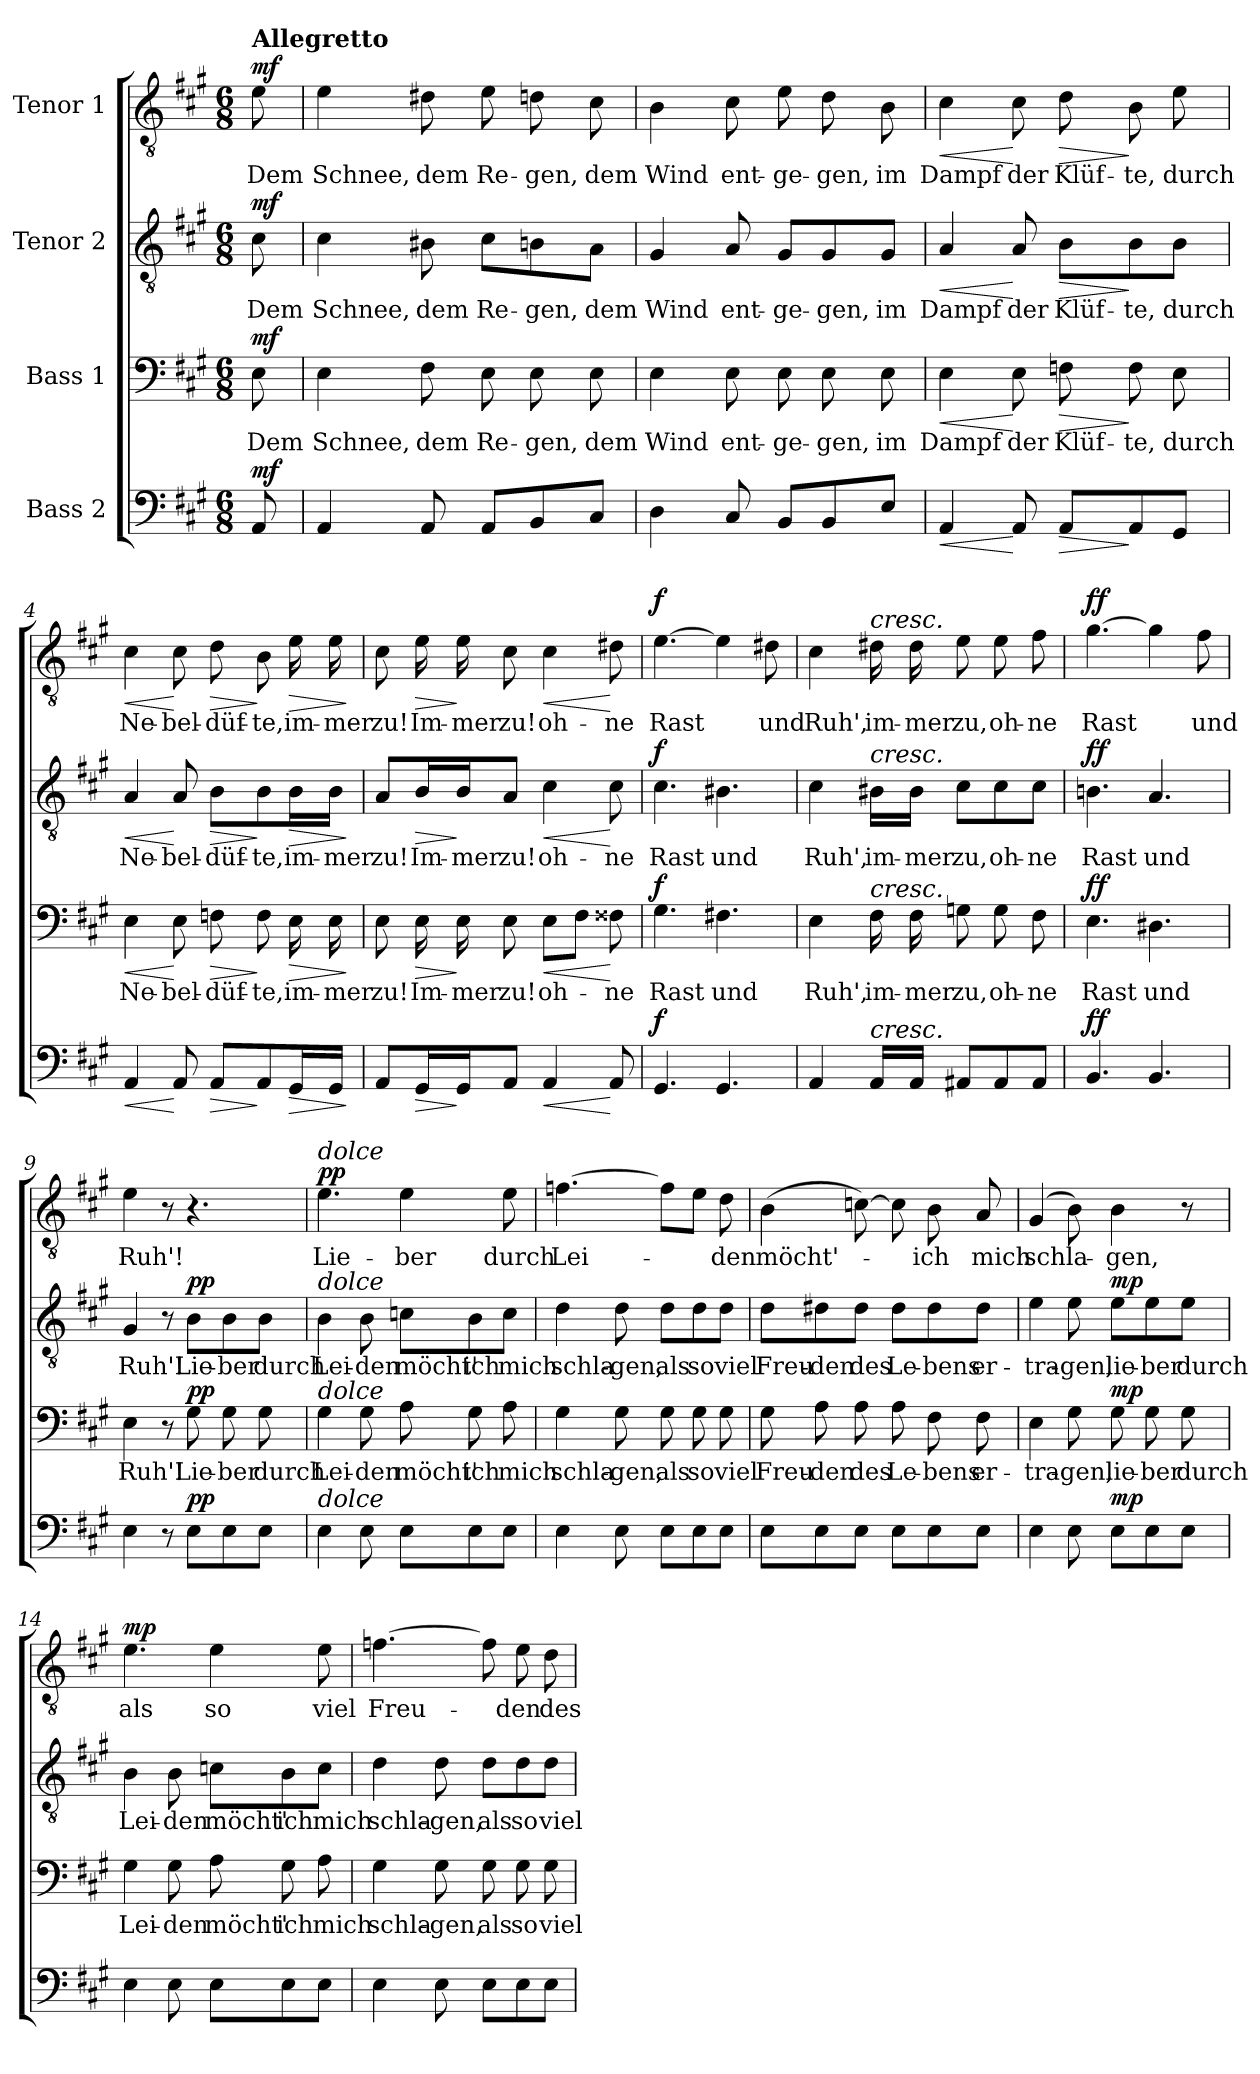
**kern	**dynam	**kern	**text	**dynam	**kern	**text	**dynam	**kern	**text	**dynam
*part4	*part4	*part3	*part3	*part3	*part2	*part2	*part2	*part1	*part1	*part1
*staff4	*staff4	*staff3	*staff3	*staff3	*staff2	*staff2	*staff2	*staff1	*staff1	*staff1
*I"Bass 2	*	*I"Bass 1	*	*	*I"Tenor 2	*	*	*I"Tenor 1	*	*
*clefF4	*	*clefF4	*	*	*clefGv2	*	*	*clefGv2	*	*
*k[f#c#g#]	*	*k[f#c#g#]	*	*	*k[f#c#g#]	*	*	*k[f#c#g#]	*	*
*M6/8	*	*M6/8	*	*	*M6/8	*	*	*M6/8	*	*
=	=	=	=	=	=	=	=	=	=	=
!	!	!	!	!	!	!	!	!LO:TX:a:B:t=Allegretto	!	!
!	!LO:DY:a	!	!	!LO:DY:a	!	!	!LO:DY:a	!	!	!LO:DY:a
8AA/	mf	8E\	Dem	mf	8c#\	Dem	mf	8e\	Dem	mf
=1	=1	=1	=1	=1	=1	=1	=1	=1	=1	=1
4AA/	.	4E\	Schnee,	.	4c#\	Schnee,	.	4e\	Schnee,	.
8AA/	.	8F#\	dem	.	8B#X\	dem	.	8d#X\	dem	.
8AA/L	.	8E\	Re-	.	8c#\L	Re-	.	8e\	Re-	.
8BB/	.	8E\	-gen,	.	8Bn\	-gen,	.	8dn\	-gen,	.
8C#/J	.	8E\	dem	.	8A\J	dem	.	8c#\	dem	.
=2	=2	=2	=2	=2	=2	=2	=2	=2	=2	=2
4D\	.	4E\	Wind	.	4G#/	Wind	.	4B\	Wind	.
8C#/	.	8E\	ent-	.	8A/	ent-	.	8c#\	ent-	.
8BB/L	.	8E\	-ge-	.	8G#/L	-ge-	.	8e\	-ge-	.
8BB/	.	8E\	-gen,	.	8G#/	-gen,	.	8d\	-gen,	.
8E/J	.	8E\	im	.	8G#/J	im	.	8B\	im	.
=3	=3	=3	=3	=3	=3	=3	=3	=3	=3	=3
!	!LO:HP:b	!	!	!LO:HP:b	!	!	!LO:HP:b	!	!	!LO:HP:b
4AA/	<	4E\	Dampf	<	4A/	Dampf	<	4c#\	Dampf	<
8AA/	[	8E\	der	[	8A/	der	[	8c#\	der	[
!	!LO:HP:b	!	!	!LO:HP:b	!	!	!LO:HP:b	!	!	!LO:HP:b
8AA/L	>	8Fn\	Klüf-	>	8B\L	Klüf-	>	8d\	Klüf-	>
8AA/	]	8F\	-te,	]	8B\	-te,	]	8B\	-te,	]
8GG#/J	.	8E\	durch	.	8B\J	durch	.	8e\	durch	.
!!LO:LB:g=z
=4	=4	=4	=4	=4	=4	=4	=4	=4	=4	=4
!	!LO:HP:b	!	!	!LO:HP:b	!	!	!LO:HP:b	!	!	!LO:HP:b
4AA/	<	4E\	Ne-	<	4A/	Ne-	<	4c#\	Ne-	<
8AA/	[	8E\	-bel-	[	8A/	-bel-	[	8c#\	-bel-	[
!	!LO:HP:b	!	!	!LO:HP:b	!	!	!LO:HP:b	!	!	!LO:HP:b
8AA/L	>	8Fn\	-düf-	>	8B\L	-düf-	>	8d\	-düf-	>
8AA/	]	8F\	-te,	]	8B\	-te,	]	8B\	-te,	]
!	!LO:HP:b	!	!	!LO:HP:b	!	!	!LO:HP:b	!	!	!LO:HP:b
16GG#/L	>	16E\	im-	>	16B\L	im-	>	16e\	im-	>
16GG#/JJ	.	16E\	-mer	.	16B\JJ	-mer	.	16e\	-mer	.
.	]	.	.	]	.	.	]	.	.	]
=5	=5	=5	=5	=5	=5	=5	=5	=5	=5	=5
8AA/L	.	8E\	zu!	.	8A/L	zu!	.	8c#\	zu!	.
!	!LO:HP:b	!	!	!LO:HP:b	!	!	!LO:HP:b	!	!	!LO:HP:b
16GG#/L	>	16E\	Im-	>	16B/L	Im-	>	16e\	Im-	>
16GG#/J	]	16E\	-mer	]	16B/J	-mer	]	16e\	-mer	]
8AA/J	.	8E\	zu!	.	8A/J	zu!	.	8c#\	zu!	.
!	!LO:HP:b	!	!	!LO:HP:b	!	!	!LO:HP:b	!	!	!LO:HP:b
4AA/	<	8E\L	oh-	<	4c#\	oh-	<	4c#\	oh-	<
.	.	8F#\J	.	.	.	.	.	.	.	.
8AA/	[	8F##X\	-ne	[	8c#\	-ne	[	8d#X\	-ne	[
=6	=6	=6	=6	=6	=6	=6	=6	=6	=6	=6
!	!LO:DY:a	!	!	!LO:DY:a	!	!	!LO:DY:a	!	!	!LO:DY:a
4.GG#/	f	4.G#\	Rast	f	4.c#\	Rast	f	[4.e\	Rast	f
4.GG#/	.	4.F#X\	und	.	4.B#X\	und	.	4e\]	.	.
.	.	.	.	.	.	.	.	8d#X\	und	.
!!LO:LB:g=z
=7	=7	=7	=7	=7	=7	=7	=7	=7	=7	=7
4AA/	.	4E\	Ruh',	.	4c#\	Ruh',	.	4c#\	Ruh',	.
!	!	!	!	!	!	!	!	!LO:TX:a:i:t=cresc.	!	!
!	!	!	!	!	!LO:TX:a:i:t=cresc.	!	!	!	!	!
!	!	!LO:TX:a:i:t=cresc.	!	!	!	!	!	!	!	!
!LO:TX:a:i:t=cresc.	!	!	!	!	!	!	!	!	!	!
16AA/LL	.	16F#\	im-	.	16B#X\LL	im-	.	16d#X\	im-	.
16AA/JJ	.	16F#\	-mer	.	16B#\JJ	-mer	.	16d#\	-mer	.
8AA#X/L	.	8Gn\	zu,	.	8c#\L	zu,	.	8e\	zu,	.
8AA#/	.	8G\	oh-	.	8c#\	oh-	.	8e\	oh-	.
8AA#/J	.	8F#\	-ne	.	8c#\J	-ne	.	8f#\	-ne	.
=8	=8	=8	=8	=8	=8	=8	=8	=8	=8	=8
!	!LO:DY:a	!	!	!LO:DY:a	!	!	!LO:DY:a	!	!	!LO:DY:a
4.BB/	ff	4.E\	Rast	ff	4.Bn\	Rast	ff	[4.g#\	Rast	ff
4.BB/	.	4.D#X\	und	.	4.A/	und	.	4g#\]	.	.
.	.	.	.	.	.	.	.	8f#\	und	.
=9	=9	=9	=9	=9	=9	=9	=9	=9	=9	=9
4E\	.	4E\	Ruh'!	.	4G#/	Ruh'!	.	4e\	Ruh'!	.
8r	.	8r	.	.	8r	.	.	8r	.	.
!	!LO:DY:a	!	!	!LO:DY:a	!	!	!LO:DY:a	!	!	!
8E\L	pp	8G#\	Lie-	pp	8B\L	Lie-	pp	4.r	.	.
8E\	.	8G#\	-ber	.	8B\	-ber	.	.	.	.
8E\J	.	8G#\	durch	.	8B\J	durch	.	.	.	.
=10	=10	=10	=10	=10	=10	=10	=10	=10	=10	=10
!	!	!	!	!	!	!	!	!LO:TX:a:i:t=dolce	!	!
!	!	!	!	!	!LO:TX:a:i:t=dolce	!	!	!	!	!
!	!	!LO:TX:a:i:t=dolce	!	!	!	!	!	!	!	!
!LO:TX:a:i:t=dolce	!	!	!	!	!	!	!	!	!	!
!	!	!	!	!	!	!	!	!	!	!LO:DY:a
4E\	.	4G#\	Lei-	.	4B\	Lei-	.	4.e\	Lie-	pp
8E\	.	8G#\	-den	.	8B\	-den	.	.	.	.
8E\L	.	8A\	möcht'	.	8cn\L	möcht'	.	4e\	-ber	.
8E\	.	8G#\	ich	.	8B\	ich	.	.	.	.
8E\J	.	8A\	mich	.	8c\J	mich	.	8e\	durch	.
!!LO:PB:g=z
=11	=11	=11	=11	=11	=11	=11	=11	=11	=11	=11
4E\	.	4G#\	schla-	.	4d\	schla-	.	[4.fn\	Lei-	.
8E\	.	8G#\	-gen,	.	8d\	-gen,	.	.	.	.
8E\L	.	8G#\	als	.	8d\L	als	.	8f\L]	.	.
8E\	.	8G#\	so	.	8d\	so	.	8e\J	.	.
8E\J	.	8G#\	viel	.	8d\J	viel	.	8d\	-den	.
=12	=12	=12	=12	=12	=12	=12	=12	=12	=12	=12
8E\L	.	8G#\	Freu-	.	8d\L	Freu-	.	(4B\	möcht'-	.
8E\	.	8A\	-den	.	8d#X\	-den	.	.	.	.
8E\J	.	8A\	des	.	8d#\J	des	.	[8cn\)	.	.
8E\L	.	8A\	Le-	.	8d#\L	Le-	.	8c\]	.	.
8E\	.	8F#\	-bens	.	8d#\	-bens	.	8B\	-ich	.
8E\J	.	8F#\	er-	.	8d#\J	er-	.	8A/	mich	.
=13	=13	=13	=13	=13	=13	=13	=13	=13	=13	=13
4E\	.	4E\	-tra-	.	4e\	-tra-	.	(4G#/	schla-	.
8E\	.	8G#\	-gen,	.	8e\	-gen,	.	8B\)	.	.
!	!LO:DY:a	!	!	!LO:DY:a	!	!	!LO:DY:a	!	!	!
8E\L	mp	8G#\	lie-	mp	8e\L	lie-	mp	4B\	-gen,	.
8E\	.	8G#\	-ber	.	8e\	-ber	.	.	.	.
8E\J	.	8G#\	durch	.	8e\J	durch	.	8r	.	.
!!LO:LB:g=z
=14	=14	=14	=14	=14	=14	=14	=14	=14	=14	=14
!	!	!	!	!	!	!	!	!	!	!LO:DY:a
4E\	.	4G#\	Lei-	.	4B\	Lei-	.	4.e\	als	mp
8E\	.	8G#\	-den	.	8B\	-den	.	.	.	.
8E\L	.	8A\	möcht'	.	8cn\L	möcht'	.	4e\	so	.
8E\	.	8G#\	ich	.	8B\	ich	.	.	.	.
8E\J	.	8A\	mich	.	8c\J	mich	.	8e\	viel	.
=15	=15	=15	=15	=15	=15	=15	=15	=15	=15	=15
4E\	.	4G#\	schla-	.	4d\	schla-	.	[4.fn\	Freu-	.
8E\	.	8G#\	-gen,	.	8d\	-gen,	.	.	.	.
8E\L	.	8G#\	als	.	8d\L	als	.	8f\]	.	.
8E\	.	8G#\	so	.	8d\	so	.	8e\	-den	.
8E\J	.	8G#\	viel	.	8d\J	viel	.	8d\	des	.
=	=	=	=	=	=	=	=	=	=	=
*-	*-	*-	*-	*-	*-	*-	*-	*-	*-	*-
